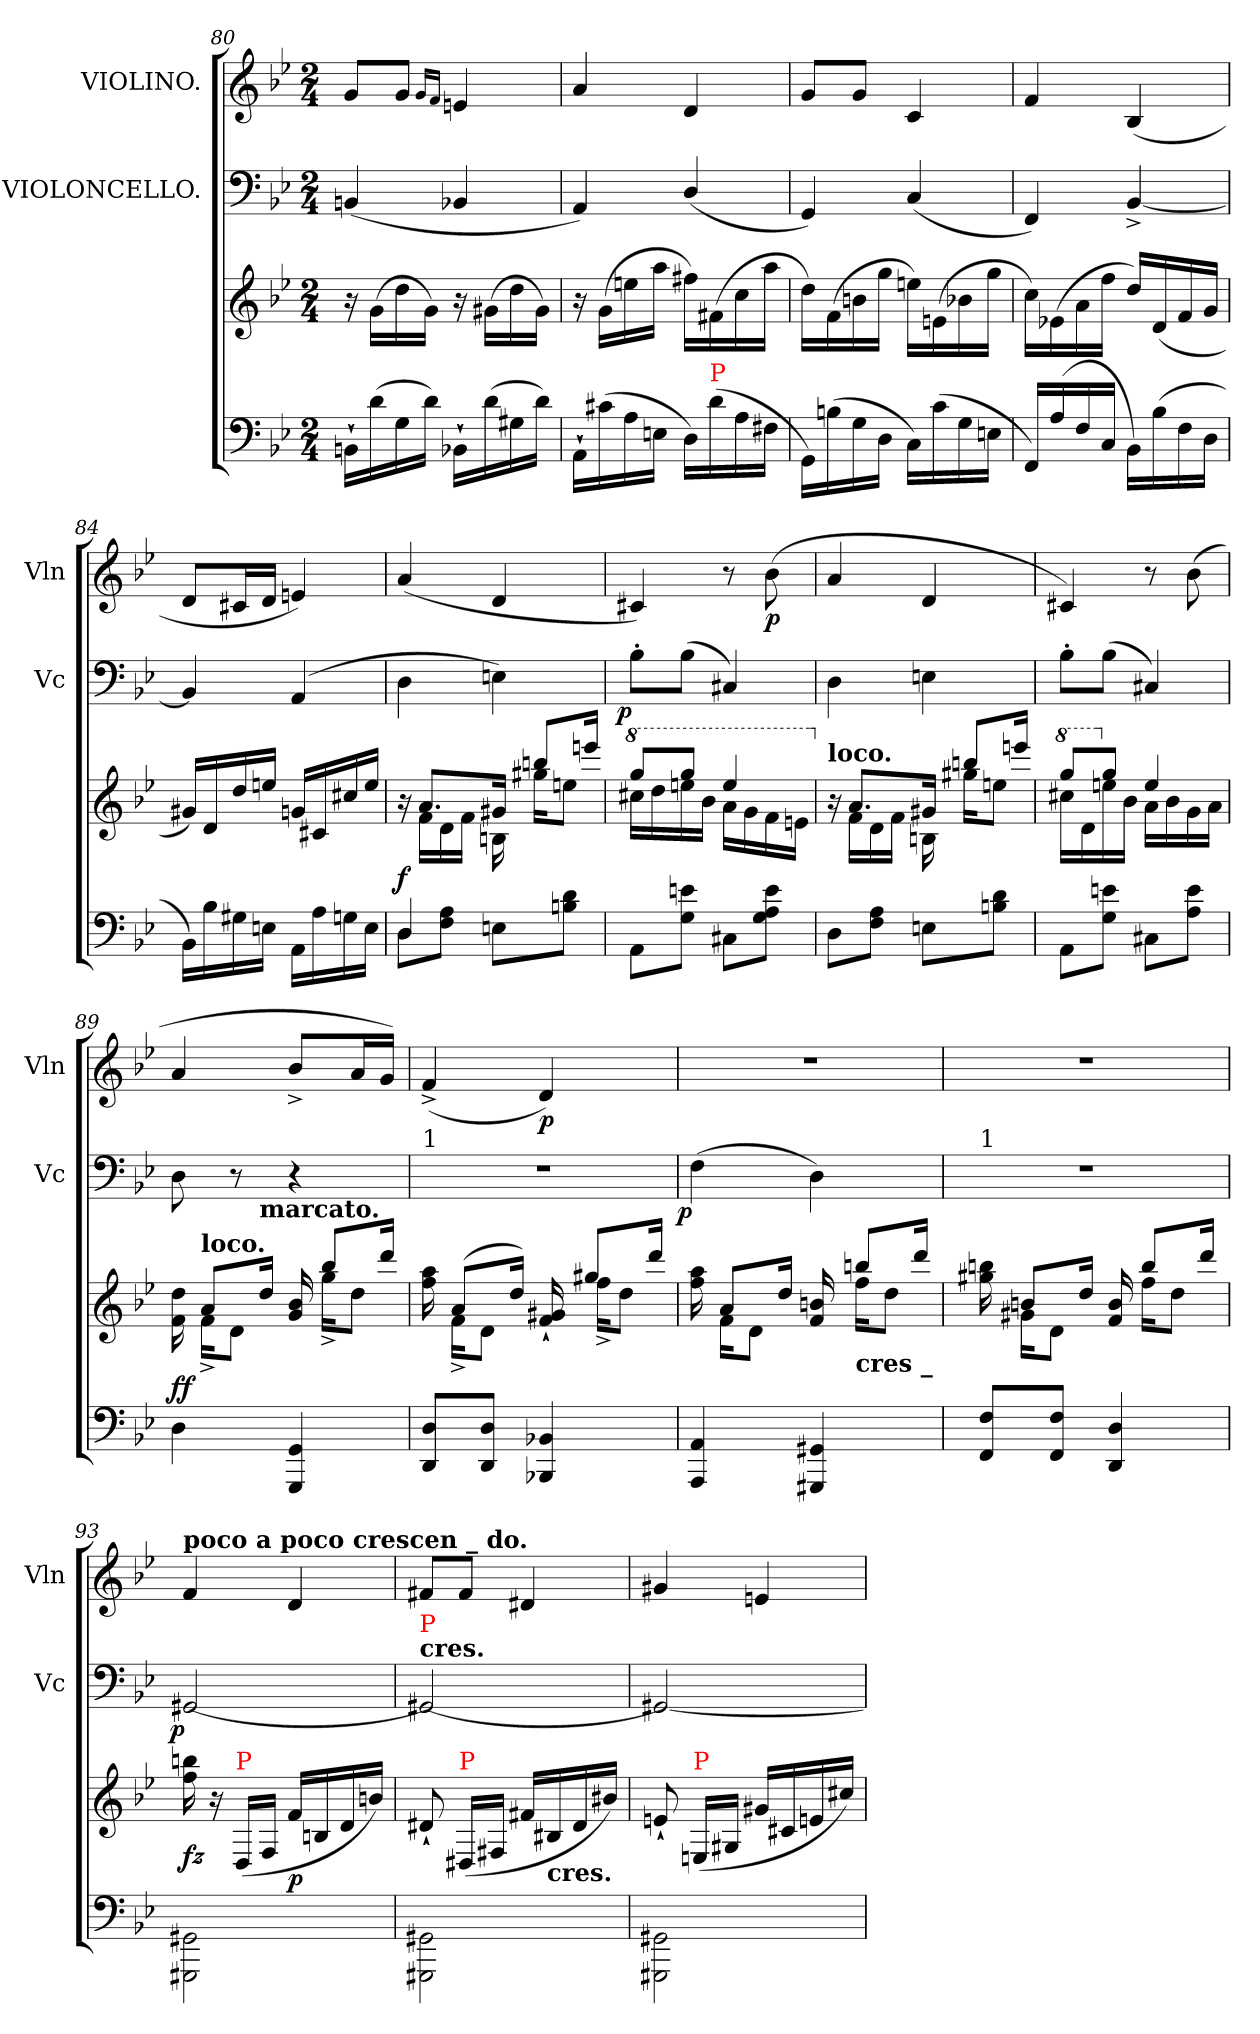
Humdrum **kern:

**kern	**kern	**dynam	**kern	**dynam	**kern	**dynam
*part3	*part3	*part3	*part2	*part2	*part1	*part1
*staff4	*staff3	*staff3/4	*staff2	*staff2	*staff1	*staff1
*	*	*	*I"VIOLONCELLO.	*	*I"VIOLINO.	*
*	*	*	*I'Vc	*	*I'Vln	*
*clefF4	*clefG2	*	*clefF4	*	*clefG2	*
*k[b-e-]	*k[b-e-]	*	*k[b-e-]	*	*k[b-e-]	*
*g:	*g:	*	*g:	*	*g:	*
*M2/4	*M2/4	*	*M2/4	*	*M2/4	*
=80	=80	=80	=80	=80	=80	=80
16BBn`>LL	16r	.	(<4BBn	.	8gL	.
(>16d	(<16gLL	.	.	.	.	.
16G	16dd	.	.	.	8gJ	.
16dJJ)	16gJJ)	.	.	.	.	.
.	.	.	.	.	16qqg/LL	.
.	.	.	.	.	16qqf/JJ	.
16BB-X`>LL	16r	.	4BB-X	.	4en	.
(>16d	(<16g#XLL	.	.	.	.	.
16G#X	16dd	.	.	.	.	.
16dJJ)	16g#JJ)	.	.	.	.	.
=81	=81	=81	=81	=81	=81	=81
16AA`>LL	16r	.	4AA)	.	4a	.
(>16c#X	(>16gLL	.	.	.	.	.
16A	16een	.	.	.	.	.
16EnJJ	16aaJJ	.	.	.	.	.
16DLL)	16ff#XLL)	.	(<4D/	.	4d	.
!LO:TX:a:color=red:t=P	!	!	!	!	!	!
(>16d	(>16f#	.	.	.	.	.
16A	16cc	.	.	.	.	.
16F#XJJ	16aaJJ	.	.	.	.	.
=82	=82	=82	=82	=82	=82	=82
16GGLL)	16ddLL)	.	4GG)	.	8gL	.
(>16Bn	(>16f	.	.	.	.	.
16G	16bn	.	.	.	8gJ	.
16DJJ	16ggJJ	.	.	.	.	.
16CLL)	16eenLL)	.	(<4C	.	4c	.
(>16c	(>16e	.	.	.	.	.
16G	16b-X	.	.	.	.	.
16EnJJ	16ggJJ	.	.	.	.	.
=83	=83	=83	=83	=83	=83	=83
16FFLL)	16ccLL)	.	4FF)	.	4f	.
(>16A	(>16e-X	.	.	.	.	.
16F	16a	.	.	.	.	.
16CJJ	16ffJJ	.	.	.	.	.
16BB-LL)	16ddLL)	.	[4BB-^>	.	(<4B-	.
(16B-	(<16d	.	.	.	.	.
16F	16f	.	.	.	.	.
16DJJ	16gJJ	.	.	.	.	.
=84	=84	=84	=84	=84	=84	=84
16BB-LL)	16g#XLL)	.	4BB-]	.	8dL	.
16B-	16d	.	.	.	.	.
16G#X	16dd	.	.	.	16c#XL	.
16EnJJ	16eenJJ	.	.	.	16dJJ	.
16AALL	16gnLL	.	(>4AA	.	4en)	.
16A	16c#X	.	.	.	.	.
16Gn	16cc#X	.	.	.	.	.
16EJJ	16eeJJ	.	.	.	.	.
=85	=85	=85	=85	=85	=85	=85
*^	*^	*	*	*	*	*
4D/	8DL	16r	16ryy	f	4D	.	(<4a	.
.	.	8.aL	16fLL	.	.	.	.	.
.	8A\ 8F\J	.	16d	.	.	.	.	.
.	.	.	16fJJ	.	.	.	.	.
4ryy	8En\L	16g#XJk	16Bn	.	4En)	.	4d	.
.	.	8bbnL	16gg#XKL	.	.	.	.	.
.	8d\ 8Bn\J	.	8eenJ	.	.	.	.	.
.	.	16eeenJk	.	.	.	.	.	.
*v	*v	*	*	*	*	*	*	*
=86	=86	=86	=86	=86	=86	=86	=86
*	*8va	*	*	*	*	*	*
!	!	!	!	!	!LO:DY:rj	!	!
8AAL	8gggL	16ccc#XLL	.	8B-'L	p	4c#X)	.
.	.	16ddd	.	.	.	.	.
8en 8GJ	8gggJ	16eeen	.	(>8B-J	.	.	.
.	.	16bb-JJ	.	.	.	.	.
8C#XL	4eee	16aaLL	.	4C#X)	.	8r	.
.	.	16gg	.	.	.	.	.
8e 8A 8GJ	.	16ff	.	.	.	(<8b-	p
.	.	16eeJJ	.	.	.	.	.
=87	=87	=87	=87	=87	=87	=87	=87
*	*X8va	*	*	*	*	*	*
!	!LO:TX:a:B:t=loco.	!	!	!	!	!	!
8DL	16r	16ryy	.	4D	.	4a	.
.	8.aL	16fLL	.	.	.	.	.
8A 8FJ	.	16d	.	.	.	.	.
.	.	16fJJ	.	.	.	.	.
8EnL	16g#XJk	16Bn\	.	4En	.	4d	.
.	8bbnL	16gg#XKL	.	.	.	.	.
8d 8BnJ	.	8eenJ	.	.	.	.	.
.	16eeenJk	.	.	.	.	.	.
=88	=88	=88	=88	=88	=88	=88	=88
*	*8va	*	*	*	*	*	*
8AAL	8gggL	16ccc#XLL	.	8B-'L	.	4c#X)	.
.	.	16dd	.	.	.	.	.
*	*X8va	*	*	*	*	*	*
8en 8GJ	8ggJ	16een	.	(>8B-J	.	.	.
.	.	16b-JJ	.	.	.	.	.
8C#XL	4ee	16aLL	.	4C#X)	.	8r	.
.	.	16b-	.	.	.	.	.
8e 8AJ	.	16g	.	.	.	(<8b-	.
.	.	16aJJ	.	.	.	.	.
=89	=89	=89	=89	=89	=89	=89	=89
4D	16dd\ 16f\	16ryy	ff	8D	.	4a	.
!	!LO:TX:a:B:t=loco.	!	!	!	!	!	!
.	8aL	16f^<KL	.	.	.	.	.
.	.	8dJ	.	8r	.	.	.
!	!LO:TX:a:B:t=marcato.	!	!	!	!	!	!
.	16ddJk	.	.	.	.	.	.
4GG 4GGG	16ryy	16b- 16g	.	4r	.	8b-^>L	.
.	8bb-L	16gg^<KL	.	.	.	.	.
.	.	8ddJ	.	.	.	16aL	.
.	16dddJk	.	.	.	.	16gJJ)	.
=90	=90	=90	=90	=90	=90	=90	=90
!	!	!	!	!LO:TX:a:t=1	!	!	!
8D 8DDL	16aa 16ff	16ryy	.	2rF	.	(<4f^>	.
.	(>8aL	16f^<KL	.	.	.	.	.
8D 8DDJ	.	8dJ	.	.	.	.	.
.	16ddJk)	.	.	.	.	.	.
4BB-X 4BBB-X	16ryy	16g#X`> 16f`>	.	.	.	4d)	p
.	8gg#XL	16ff^<KL	.	.	.	.	.
.	.	8ddJ	.	.	.	.	.
.	16dddJk	.	.	.	.	.	.
=91	=91	=91	=91	=91	=91	=91	=91
!	!	!	!	!	!LO:DY:rj	!	!
4AA 4AAA	16aa\ 16ff\	16ryy	.	(>4F	p	2rdd	.
.	8aL	16fKL	.	.	.	.	.
.	.	8dJ	.	.	.	.	.
.	16ddJk	.	.	.	.	.	.
4GG#X 4GGG#X	16ryy	16bn 16f	.	4D)	.	.	.
!	!LO:TX:c:B:t=cres _	!	!	!	!	!	!
.	8bbL	16ffKL	.	.	.	.	.
.	.	8ddJ	.	.	.	.	.
.	16dddJk	.	.	.	.	.	.
=92	=92	=92	=92	=92	=92	=92	=92
!	!	!	!	!LO:TX:a:t=1	!	!	!
8F 8FFL	16ryy	16bbn 16gg#X	.	2rF	.	2rdd	.
.	8bL	16g#KL	.	.	.	.	.
8F 8FFJ	.	8dJ	.	.	.	.	.
.	16ddJk	.	.	.	.	.	.
4D 4DD	16b/ 16f/	16ryy	.	.	.	.	.
.	8bbL	16ffKL	.	.	.	.	.
.	.	8ddJ	.	.	.	.	.
.	16dddJk	.	.	.	.	.	.
*	*v	*v	*	*	*	*	*
=93	=93	=93	=93	=93	=93	=93
!	!	!	!	!	!LO:TX:a:B:t=poco a poco crescen _ do.	!
!	!	!	!	!LO:DY:rj	!	!
2GG#X\ 2GGG#X\	16bbn 16ff	fz	[2GG#X	p	4f	.
.	16r	.	.	.	.	.
!	!LO:TX:a:color=red:t=P	!	!	!	!	!
.	(<16D/LL	.	.	.	.	.
.	16F/JJ	.	.	.	.	.
.	16fLL	p	.	.	4d	.
.	16Bn	.	.	.	.	.
.	16d	.	.	.	.	.
.	16bnJJ)	.	.	.	.	.
=94	=94	=94	=94	=94	=94	=94
!	!	!	!LO:TX:a:B:t=cres.	!	!	!
!	!	!	!LO:TX:a:color=red:t=P	!	!	!
2GG#X\ 2GGG#X\	8d#X`<	.	2GG#X_	.	8f#XL	.
!	!LO:TX:a:color=red:t=P	!	!	!	!	!
.	(<16D#XLL	.	.	.	8f#J	.
.	16F#XJJ	.	.	.	.	.
.	16f#XLL	.	.	.	4d#X	.
!	!LO:TX:c:B:t=cres.	!	!	!	!	!
.	16B#X	.	.	.	.	.
.	16d#	.	.	.	.	.
.	16b#XJJ)	.	.	.	.	.
=95	=95	=95	=95	=95	=95	=95
2GG#X\ 2GGG#X\	8en`<	.	2GG#X_	.	4g#X	.
!	!LO:TX:a:color=red:t=P	!	!	!	!	!
.	(<16En/LL	.	.	.	.	.
.	16G#XJJ	.	.	.	.	.
.	16g#XLL	.	.	.	4en	.
.	16c#X	.	.	.	.	.
.	16en	.	.	.	.	.
.	16cc#JJ)	.	.	.	.	.
=	=	=	=	=	=	=
*-	*-	*-	*-	*-	*-	*-
